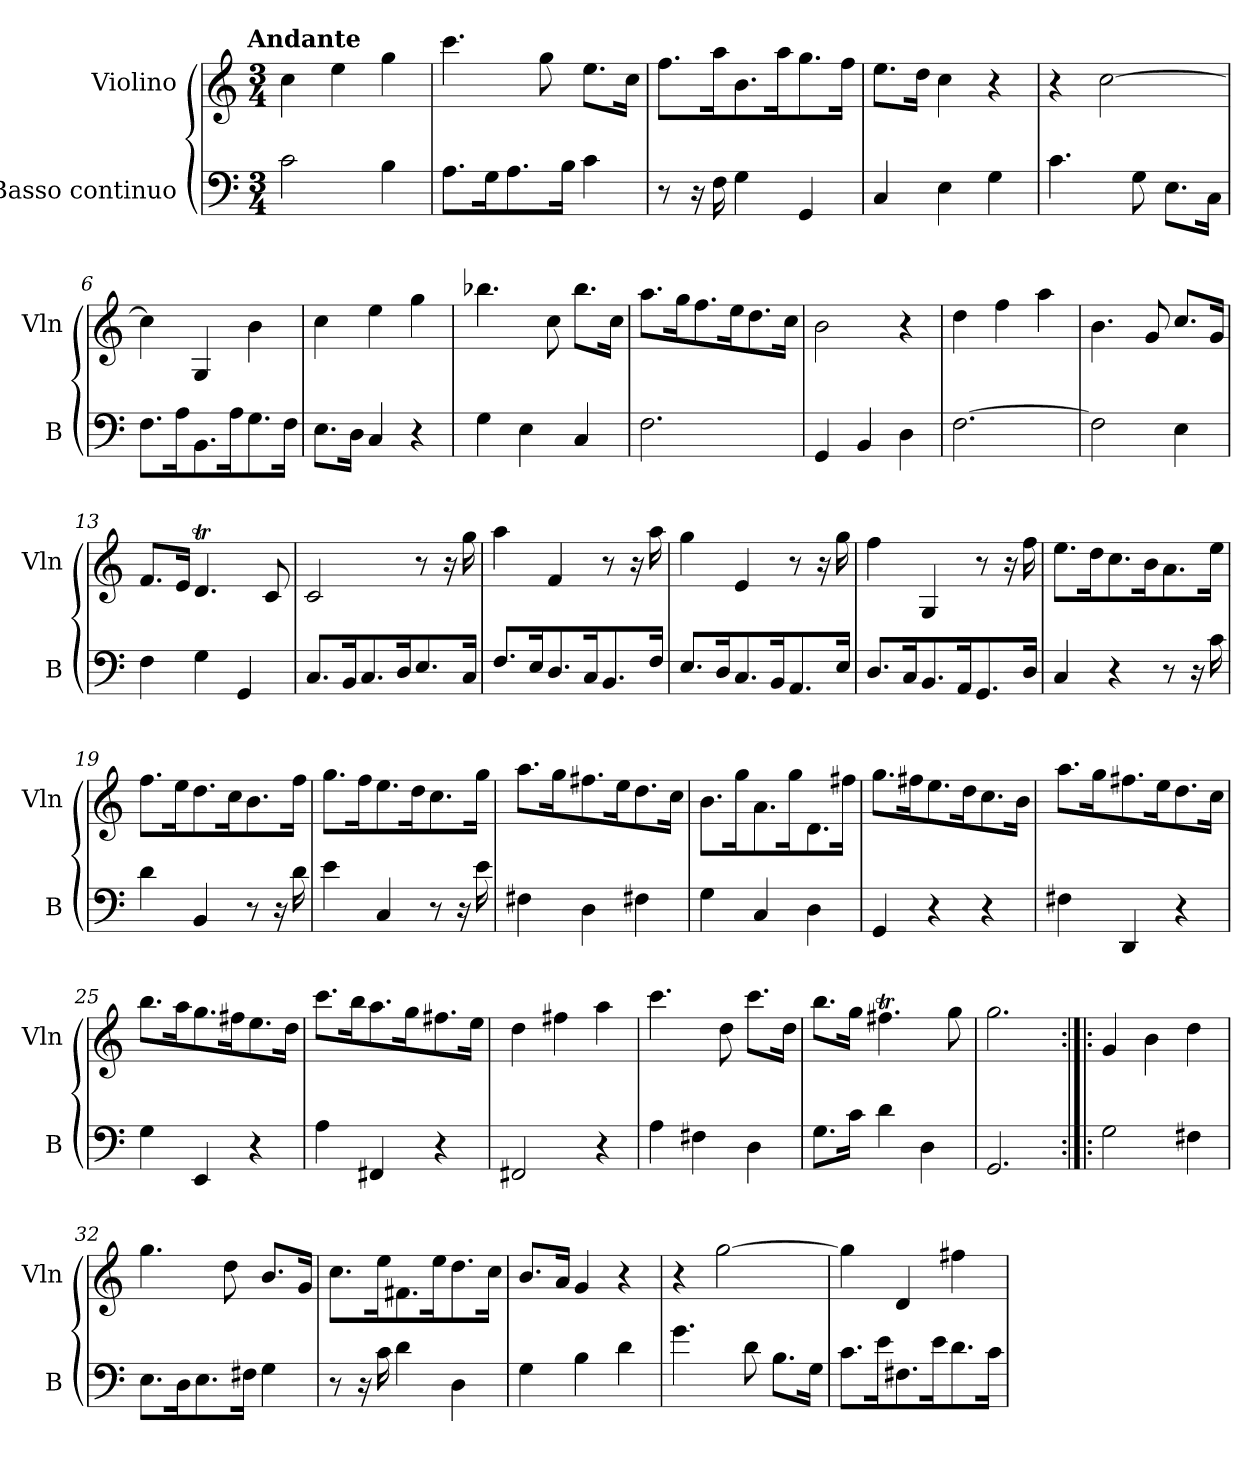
**kern	**kern
*part2	*part1
*staff2	*staff1
*I"Basso continuo	*I"Violino
*I'B	*I'Vln
*clefF4	*clefG2
*k[]	*k[]
*C:	*C:
!!LO:TX:omd:t=Andante
*M3/4	*M3/4
*MM84	*MM84
=1	=1
2c\	4cc\
.	4ee\
4B\	4gg\
=2	=2
8.A\L	4.ccc\
16G\K	.
8.A\	.
.	8gg\
16B\Jk	.
4c\	8.ee\L
.	16cc\Jk
=3	=3
8r	8.ff\L
16r	.
16F\	16aa\K
4G\	8.b\
.	16aa\K
4GG/	8.gg\
.	16ff\Jk
=4	=4
4C/	8.ee\L
.	16dd\Jk
4E\	4cc\
4G\	4r
=5	=5
4.c\	4r
.	[2cc\
8G\	.
8.E\L	.
16C\Jk	.
=6	=6
8.F\L	4cc\]
16A\K	.
8.BB\	4G/
16A\K	.
8.G\	4b\
16F\Jk	.
=7	=7
8.E\L	4cc\
16D\Jk	.
4C/	4ee\
4r	4gg\
=8	=8
4G\	4.bb-X\
4E\	.
.	8cc\
4C/	8.bb-\L
.	16cc\Jk
=9	=9
2.F\	8.aa\L
.	16gg\K
.	8.ff\
.	16ee\K
.	8.dd\
.	16cc\Jk
=10	=10
4GG/	2b\
4BB/	.
4D\	4r
=11	=11
[2.F\	4dd\
.	4ff\
.	4aa\
=12	=12
2F\]	4.b\
.	8g/
4E\	8.cc/L
.	16g/Jk
=13	=13
4F\	8.f/L
.	16e/Jk
4G\	4.dT/
4GG/	.
.	8c/
=14	=14
8.C/L	2c/
16BB/K	.
8.C/	.
16D/K	.
8.E/	8r
.	16r
16C/Jk	16gg\
=15	=15
8.F/L	4aa\
16E/K	.
8.D/	4f/
16C/K	.
8.BB/	8r
.	16r
16F/Jk	16aa\
=16	=16
8.E/L	4gg\
16D/K	.
8.C/	4e/
16BB/K	.
8.AA/	8r
.	16r
16E/Jk	16gg\
=17	=17
8.D/L	4ff\
16C/K	.
8.BB/	4G/
16AA/K	.
8.GG/	8r
.	16r
16D/Jk	16ff\
=18	=18
4C/	8.ee\L
.	16dd\K
4r	8.cc\
.	16b\K
8r	8.a\
16r	.
16c\	16ee\Jk
=19	=19
4d\	8.ff\L
.	16ee\K
4BB/	8.dd\
.	16cc\K
8r	8.b\
16r	.
16d\	16ff\Jk
=20	=20
4e\	8.gg\L
.	16ff\K
4C/	8.ee\
.	16dd\K
8r	8.cc\
16r	.
16e\	16gg\Jk
=21	=21
4F#X\	8.aa\L
.	16gg\K
4D\	8.ff#X\
.	16ee\K
4F#X\	8.dd\
.	16cc\Jk
=22	=22
4G\	8.b\L
.	16gg\K
4C/	8.a\
.	16gg\K
4D\	8.d\
.	16ff#X\Jk
=23	=23
4GG/	8.gg\L
.	16ff#X\K
4r	8.ee\
.	16dd\K
4r	8.cc\
.	16b\Jk
=24	=24
4F#X\	8.aa\L
.	16gg\K
4DD/	8.ff#X\
.	16ee\K
4r	8.dd\
.	16cc\Jk
=25	=25
4G\	8.bb\L
.	16aa\K
4EE/	8.gg\
.	16ff#X\K
4r	8.ee\
.	16dd\Jk
=26	=26
4A\	8.ccc\L
.	16bb\K
4FF#X/	8.aa\
.	16gg\K
4r	8.ff#X\
.	16ee\Jk
=27	=27
2FF#X/	4dd\
.	4ff#X\
4r	4aa\
=28	=28
4A\	4.ccc\
4F#X\	.
.	8dd\
4D\	8.ccc\L
.	16dd\Jk
=29	=29
8.G\L	8.bb\L
16c\Jk	16gg\Jk
4d\	4.ff#Xt\
4D\	.
.	8gg\
=30	=30
2.GG/	2.gg\
=31:|!|:	=31:|!|:
2G\	4g/
.	4b\
4F#X\	4dd\
=32	=32
8.E\L	4.gg\
16D\K	.
8.E\	.
.	8dd\
16F#X\Jk	.
4G\	8.b/L
.	16g/Jk
=33	=33
8r	8.cc\L
16r	.
16c\	16ee\K
4d\	8.f#X\
.	16ee\K
4D\	8.dd\
.	16cc\Jk
=34	=34
4G\	8.b/L
.	16a/Jk
4B\	4g/
4d\	4r
=35	=35
4.g\	4r
.	[2gg\
8d\	.
8.B\L	.
16G\Jk	.
=36	=36
8.c\L	4gg\]
16e\K	.
8.F#X\	4d/
16e\K	.
8.d\	4ff#X\
16c\Jk	.
=	=
*-	*-
